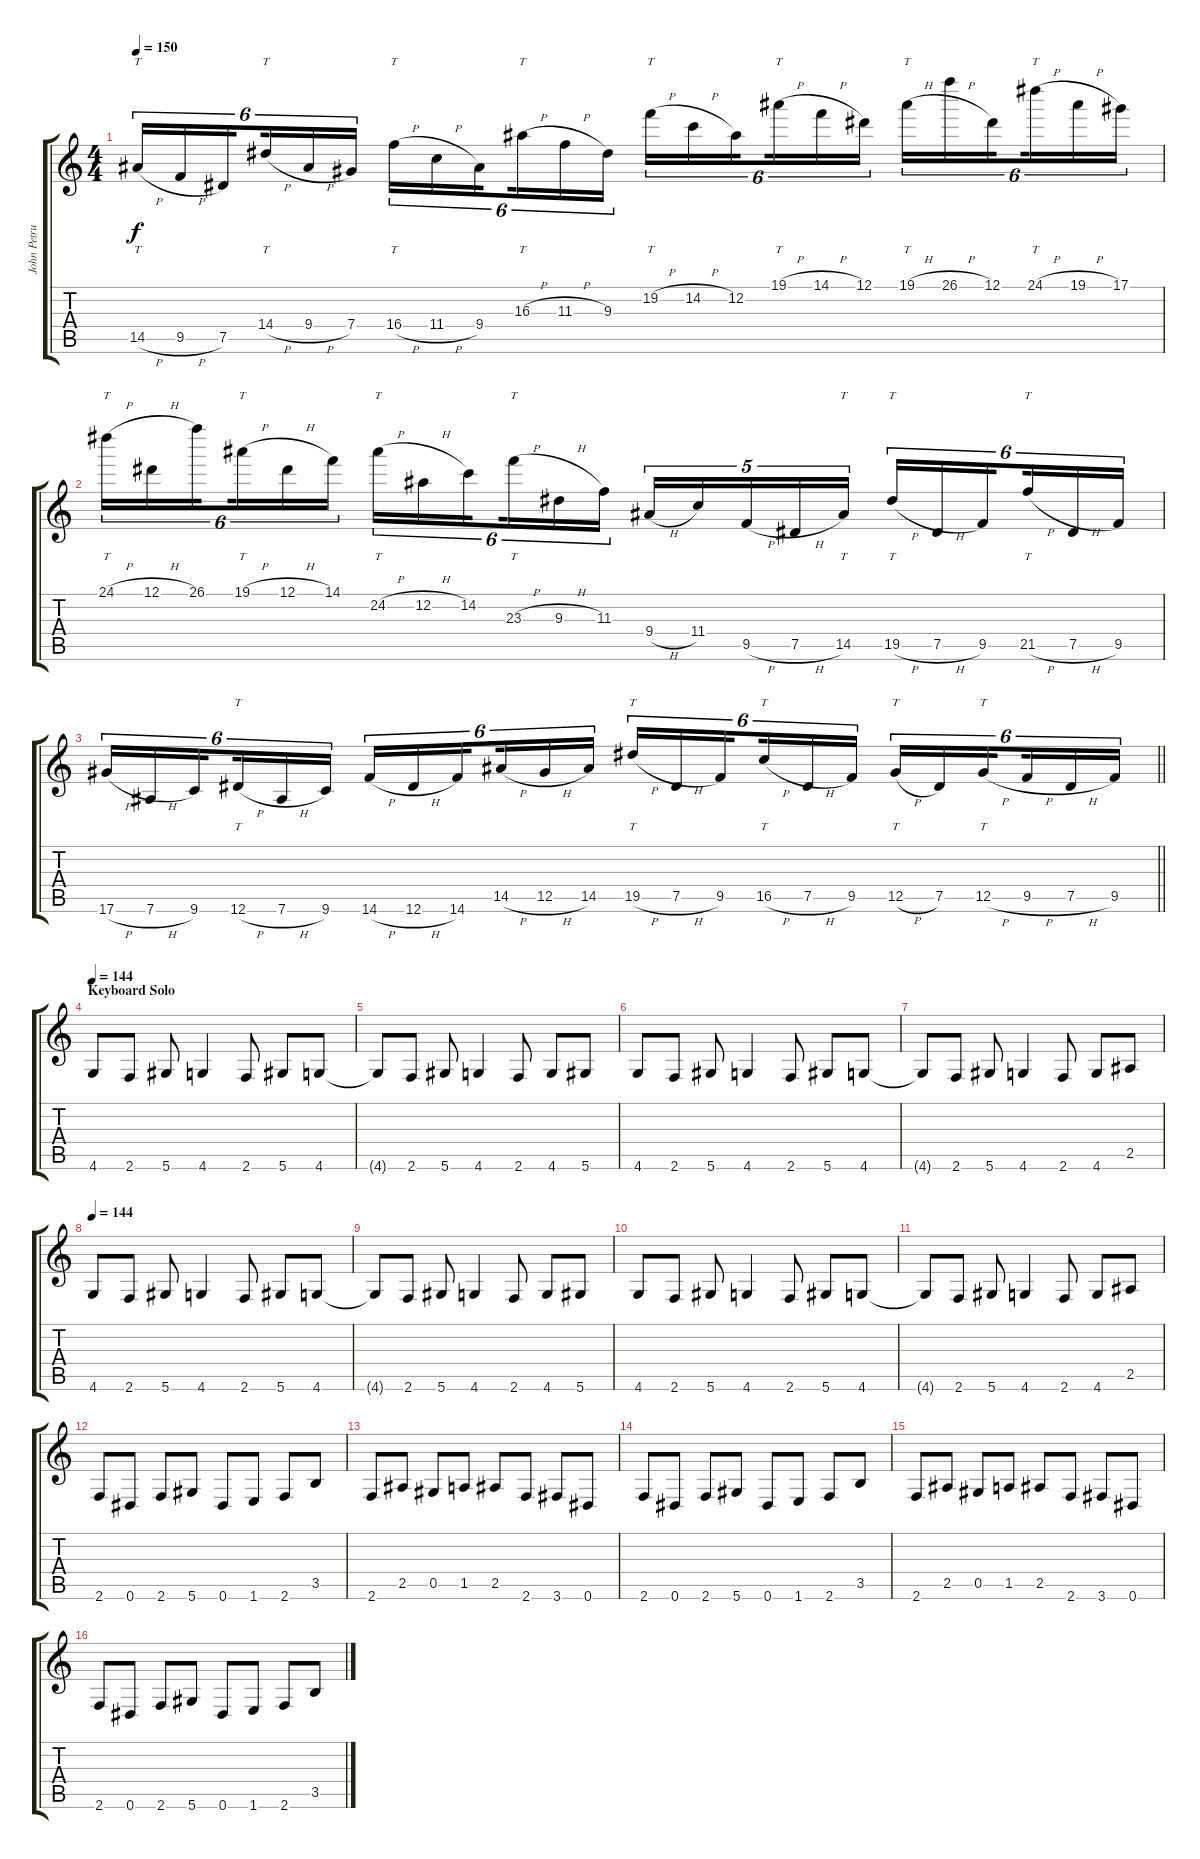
\track ("John Petrucci" "John Petru") {instrument distortionguitar}
\staff {score tabs}
\tuning (Eb4 Bb3 Gb3 Db3 Ab2 Eb2) {hide}
\ts (4 4)
\tempo 150
\clef g2
\ks c
14.5{h}.16{tt tu (6 4) dy f} 9.5{h}.16{tu (6 4)} 7.5.16{tu (6 4) beam splitsecondary} 14.4{h}.16{tt tu (6 4)} 9.4{h}.16{tu (6 4)} 7.4.16{tu (6 4)} 16.4{h}.16{tt tu (6 4)} 11.4{h}.16{tu (6 4)} 9.4.16{tu (6 4) beam splitsecondary} 16.3{h}.16{tt tu (6 4)} 11.3{h}.16{tu (6 4)} 9.3.16{tu (6 4)} 19.2{h}.16{tt tu (6 4)} 14.2{h}.16{tu (6 4)} 12.2.16{tu (6 4) beam splitsecondary} 19.1{h}.16{tt tu (6 4)} 14.1{h}.16{tu (6 4)} 12.1.16{tu (6 4)} 19.1{h}.16{tt tu (6 4)} 26.1{h}.16{tu (6 4)} 12.1.16{tu (6 4) beam splitsecondary} 24.1{h}.16{tt tu (6 4)} 19.1{h}.16{tu (6 4)} 17.1.16{tu (6 4)} |
24.1{h}.16{tt tu (6 4)} 12.1{h}.16{tu (6 4)} 26.1.16{tu (6 4) beam splitsecondary} 19.1{h}.16{tt tu (6 4)} 12.1{h}.16{tu (6 4)} 14.1.16{tu (6 4)} 24.2{h}.16{tt tu (6 4)} 12.2{h}.16{tu (6 4)} 14.2.16{tu (6 4) beam splitsecondary} 23.3{h}.16{tt tu (6 4)} 9.3{h}.16{tu (6 4)} 11.3.16{tu (6 4)} 9.4{h}.16{tu (5 4)} 11.4.16{tu (5 4)} 9.5{h}.16{tu (5 4)} 7.5{h}.16{tu (5 4)} 14.5.16{tt tu (5 4)} 19.5{h}.16{tt tu (6 4)} 7.5{h}.16{tu (6 4)} 9.5.16{tu (6 4) beam splitsecondary} 21.5{h}.16{tt tu (6 4)} 7.5{h}.16{tu (6 4)} 9.5.16{tu (6 4)} |
\barLineRight lightlight
17.6{h}.16{tu (6 4)} 7.6{h}.16{tu (6 4)} 9.6.16{tu (6 4) beam splitsecondary} 12.6{h}.16{tt tu (6 4)} 7.6{h}.16{tu (6 4)} 9.6.16{tu (6 4)} 14.6{h}.16{tu (6 4)} 12.6{h}.16{tu (6 4)} 14.6.16{tu (6 4) beam splitsecondary} 14.5{h}.16{tu (6 4)} 12.5{h}.16{tu (6 4)} 14.5.16{tu (6 4)} 19.5{h}.16{tt tu (6 4)} 7.5{h}.16{tu (6 4)} 9.5.16{tu (6 4) beam splitsecondary} 16.5{h}.16{tt tu (6 4)} 7.5{h}.16{tu (6 4)} 9.5.16{tu (6 4)} 12.5{h}.16{tt tu (6 4)} 7.5.16{tu (6 4)} 12.5{h}.16{tt tu (6 4) beam splitsecondary} 9.5{h}.16{tu (6 4)} 7.5{h}.16{tu (6 4)} 9.5.16{tu (6 4)} |
\section ("" "Keyboard Solo ")
\tempo 144
4.6.8{balance 8} 2.6.8 5.6.8 4.6.4 2.6.8 5.6.8 4.6.8 |
4.6{t}.8 2.6.8 5.6.8 4.6.4 2.6.8 4.6.8 5.6.8 |
4.6.8 2.6.8 5.6.8 4.6.4 2.6.8 5.6.8 4.6.8 |
4.6{t}.8 2.6.8 5.6.8 4.6.4 2.6.8 4.6.8 2.5.8 |
\tempo 144
4.6.8 2.6.8 5.6.8 4.6.4 2.6.8 5.6.8 4.6.8 |
4.6{t}.8 2.6.8 5.6.8 4.6.4 2.6.8 4.6.8 5.6.8 |
4.6.8 2.6.8 5.6.8 4.6.4 2.6.8 5.6.8 4.6.8 |
4.6{t}.8 2.6.8 5.6.8 4.6.4 2.6.8 4.6.8 2.5.8 |
2.6.8{instrument distortionguitar} 0.6.8 2.6.8 5.6.8 0.6.8 1.6.8 2.6.8 3.5.8 |
2.6.8 2.5.8 0.5.8 1.5.8 2.5.8 2.6.8 3.6.8 0.6.8 |
2.6.8 0.6.8 2.6.8 5.6.8 0.6.8 1.6.8 2.6.8 3.5.8 |
2.6.8 2.5.8 0.5.8 1.5.8 2.5.8 2.6.8 3.6.8 0.6.8 |
2.6.8 0.6.8 2.6.8 5.6.8 0.6.8 1.6.8 2.6.8 3.5.8
